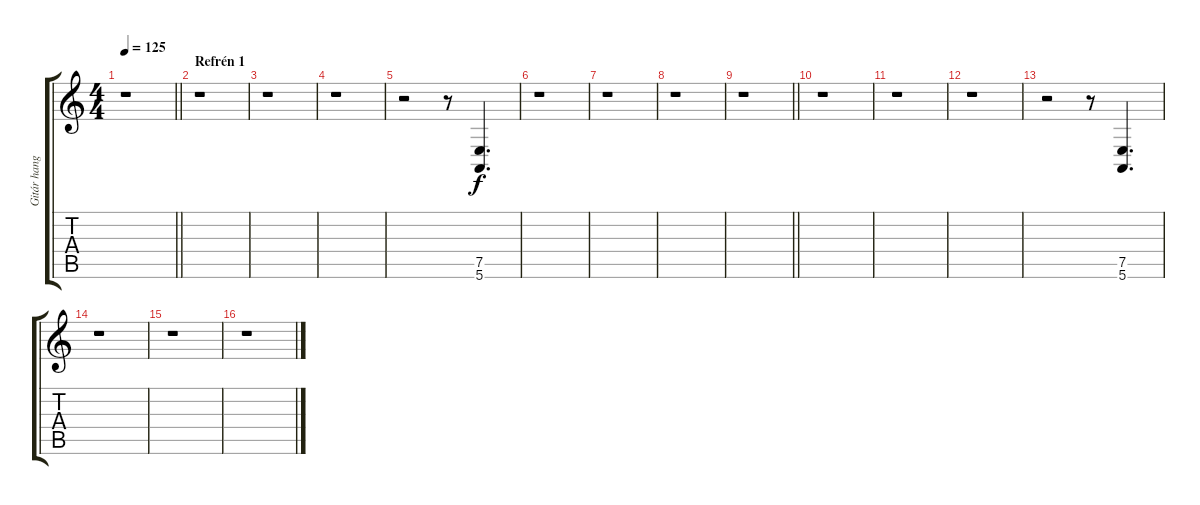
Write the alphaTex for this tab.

\track ("Gitár hangefektek" "Gitár hang") {instrument guitarfretnoise}
\staff {score tabs}
\tuning (E4 B3 G3 D3 A2 E2) {hide}
\ts (4 4)
\tempo 125
\clef g2
\barLineRight lightlight
\ks c
r.1{dy f} |
\section ("" "Refrén 1")
r.1 |
r.1 |
r.1 |
r.2 r.8 (7.5 5.6).4{d} |
r.1 |
r.1 |
r.1 |
\barLineRight lightlight
r.1 |
r.1 |
r.1 |
r.1 |
r.2 r.8 (7.5 5.6).4{d} |
r.1 |
r.1 |
r.1
